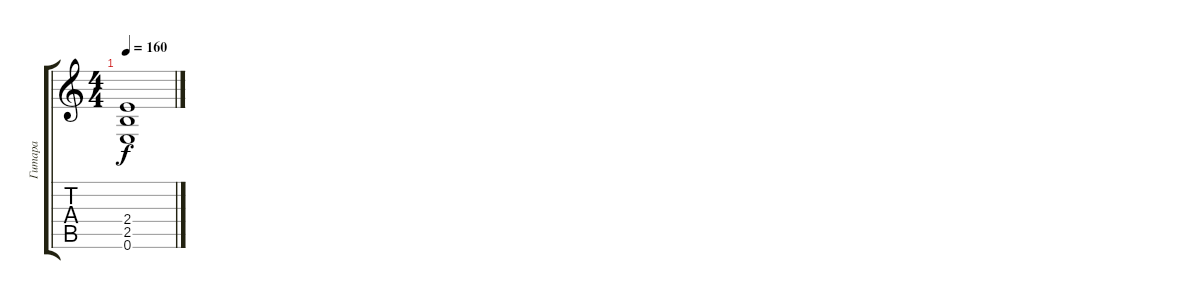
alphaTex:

\track ("Гитара" "Гитара") {instrument overdrivenguitar}
\staff {score tabs}
\tuning (E4 B3 G3 D3 A2 E2) {hide}
\ts (4 4)
\tempo 160
\clef g2
\ks c
(2.4{t} 2.5{t} 0.6{t}).1{dy f}
